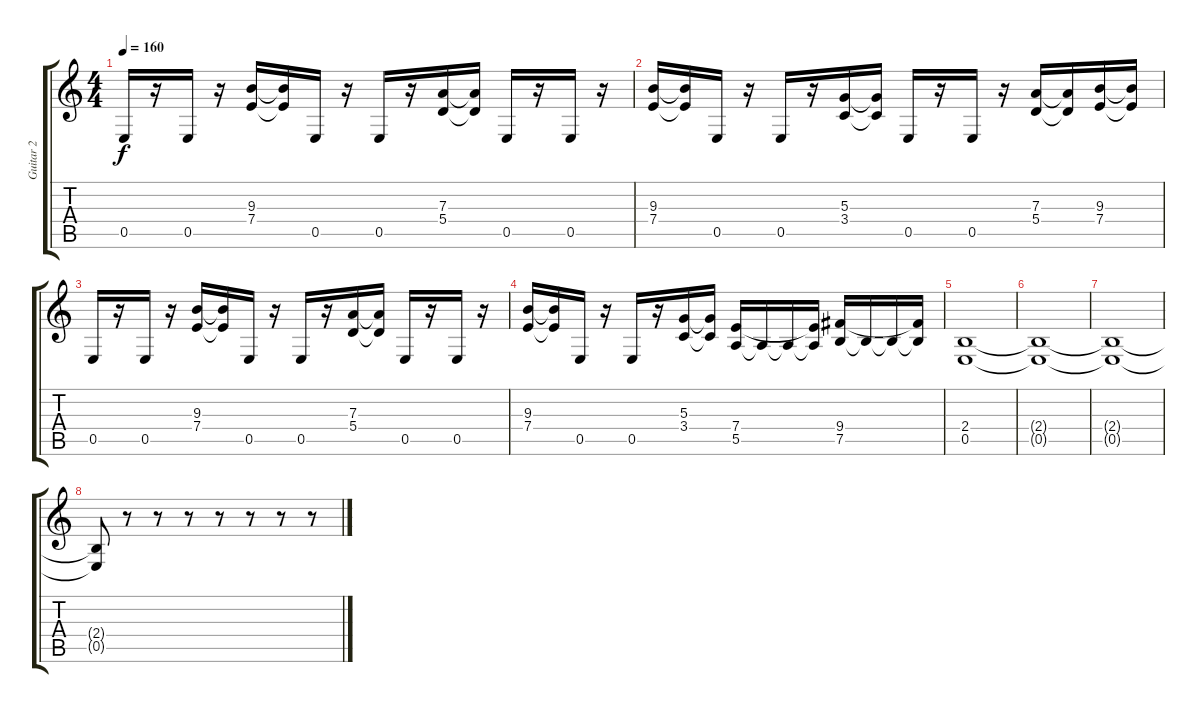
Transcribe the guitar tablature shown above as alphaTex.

\track ("Guitar 2" "Guitar 2") {instrument distortionguitar}
\staff {score tabs}
\tuning (B3 G3 D3 A2 E2 B1) {hide}
\ts (4 4)
\tempo 160
\clef g2
\ks c
0.5.16{dy f} r.16 0.5.16 r.16 (9.3 7.4).16 (9.3{t} 7.4{t}).16 0.5.16 r.16 0.5.16 r.16 (7.3 5.4).16 (7.3{t} 5.4{t}).16 0.5.16 r.16 0.5.16 r.16 |
(9.3 7.4).16 (9.3{t} 7.4{t}).16 0.5.16 r.16 0.5.16 r.16 (5.3 3.4).16 (5.3{t} 3.4{t}).16 0.5.16 r.16 0.5.16 r.16 (7.3 5.4).16 (7.3{t} 5.4{t}).16 (9.3 7.4).16 (9.3{t} 7.4{t}).16 |
0.5.16 r.16 0.5.16 r.16 (9.3 7.4).16 (9.3{t} 7.4{t}).16 0.5.16 r.16 0.5.16 r.16 (7.3 5.4).16 (7.3{t} 5.4{t}).16 0.5.16 r.16 0.5.16 r.16 |
(9.3 7.4).16 (9.3{t} 7.4{t}).16 0.5.16 r.16 0.5.16 r.16 (5.3 3.4).16 (5.3{t} 3.4{t}).16 (7.4 5.5).16 5.5{t}.16 5.5{t}.16 (7.4{t} 5.5{t}).16 (9.4 7.5).16 7.5{t}.16 7.5{t}.16 (9.4{t} 7.5{t}).16 |
(2.4 0.5).1 |
(2.4{t} 0.5{t}).1 |
(2.4{t} 0.5{t}).1 |
(2.4{t} 0.5{t}).8 r.8 r.8 r.8 r.8 r.8 r.8 r.8
